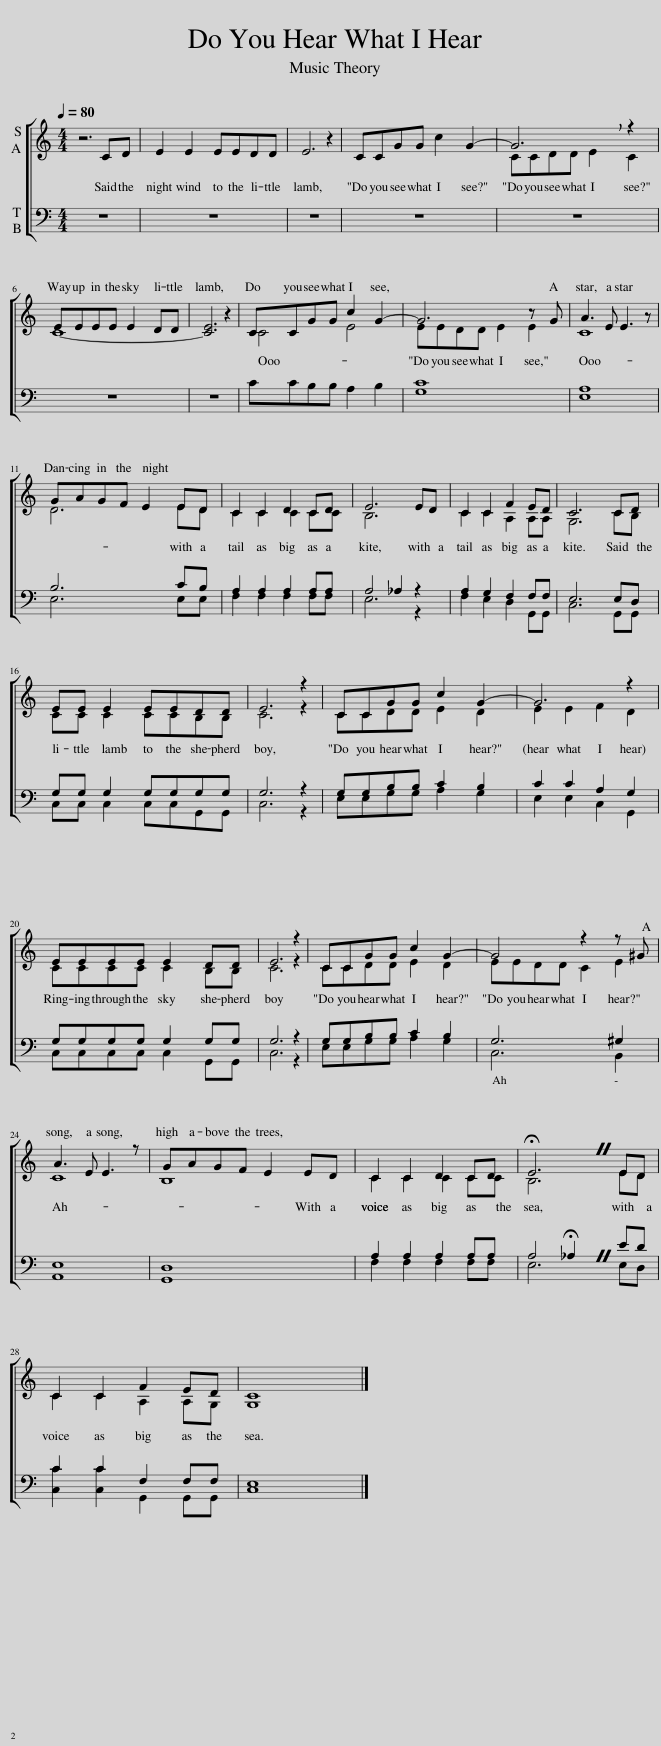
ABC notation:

X:1
%%score [ ( 1 2 ) ( 3 4 ) ]
L:1/8
Q:1/4=80
M:4/4
I:linebreak $
K:C
V:1 treble
V:2 treble
V:3 bass
V:4 bass
V:1
 z6 CD | E2 E2 EEDD | E6 z2 | CCGG c2 G2- | !breath!G6 z2 |$ %5
 EEEE E2 DD | [CE]6 z2 | CCGG c2 G2- | G6 z G | A3 E E3 z |$ %10
 GAGF E2 ED | C2 C2 D2 CD | E6 ED | C2 C2 F2 ED | C6 CD |$ %15
 EE E2 EEDD | E6 z2 | CCGG c2 G2- | G6 z2 |$ EEEE E2 DD | %20
 E6 z2 | CCGG c2 G2- | G4 z2 z ^G |$ A3 E E3 z | GAGF E2 ED | %25
 C2 C2 D2 CD | !fermata!E6 ED |$ C2 C2 F2 ED | [G,C]8 |] %29
V:2
 x8 | x8 | x8 | x8 | CCDD E2 C2 |$ %5
 C8- | x8 | C4 E4 | EEDD E2 E2 | C8 |$ %10
 D6 ED | C2 C2 C2 CC | B,6 x2 | C2 C2 A,2 A,A, | G,6 CB, |$ %15
 CC C2 CCB,B, | C6 z2 | CCDD E2 D2 | E2 E2 F2 D2 |$ CCCC C2 B,B, | %20
 C6 z2 | CCDD E2 D2 | EEDD C2 E2 |$ C8 | B,8 | %25
 C2 C2 C2 CC | B,6 ED |$ C2 C2 A,2 A,G, | x8 |] %29
V:3
 z8 | z8 | z8 | z8 | z8 |$ %5
 z8 | z8 | CCB,B, A,2 B,2 | C8 | A,8 |$ %10
 B,6 CB, | A,2 A,2 A,2 A,A, | A,4 _A,2 z2 | A,2 G,2 F,2 F,F, | E,6 E,D, |$ %15
 G,G, G,2 G,G,G,G, | G,6 z2 | G,G,B,B, C2 B,2 | C2 C2 A,2 G,2 |$ G,G,G,G, G,2 G,G, | %20
 G,6 z2 | G,G,B,B, C2 B,2 | G,6 ^G,2 |$ E,8 | D,8 | %25
 A,2 A,2 A,2 A,A, | A,4 !fermata!_A,2 ED |$ C2 C2 F,2 F,F, | E,8 |] %29
V:4
 x8 | x8 | x8 | x8 | x8 |$ %5
 x8 | x8 | x8 | G,8 | E,8 |$ %10
 E,6 E,E, | F,2 F,2 F,2 F,F, | E,6 z2 | F,2 E,2 D,2 G,,G,, | C,6 G,,G,, |$ %15
 C,C, C,2 C,C,G,,G,, | C,6 z2 | E,E,G,G, A,2 G,2 | E,2 E,2 C,2 G,,2 |$ C,C,C,C, C,2 G,,G,, | %20
 C,6 z2 | E,E,G,G, A,2 G,2 | C,6 B,,2 |$ A,,8 | G,,8 | %25
 F,2 F,2 F,2 F,F, | E,6 E,D, |$ [C,C]2 [C,C]2 G,,2 G,,G,, | C,8 |] %29
